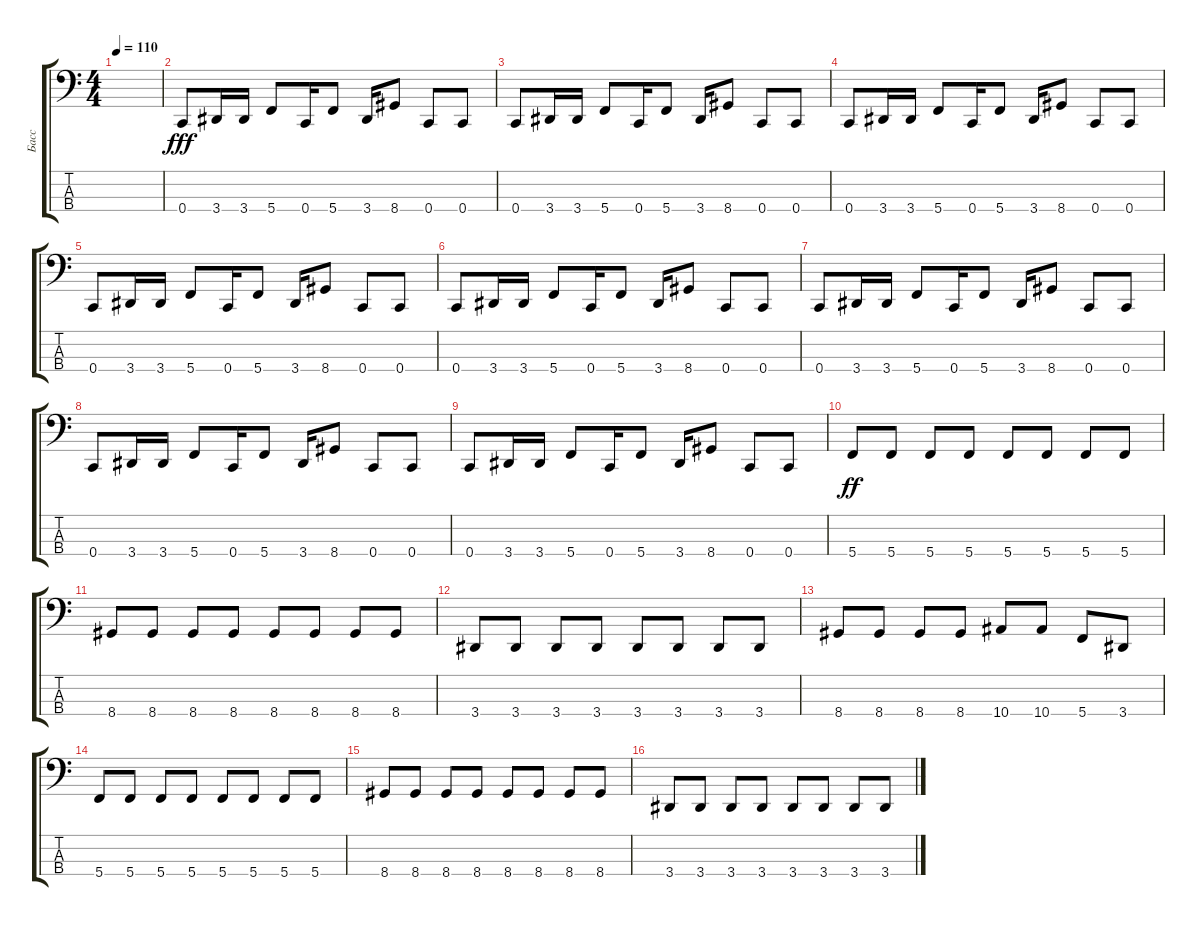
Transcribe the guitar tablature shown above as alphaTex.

\track ("Басс" "Басс") {instrument electricbassfinger}
\staff {score tabs}
\tuning (F2 C2 G1 C1) {hide}
\ts (4 4)
\tempo 110
\clef f4
\ks c
|
0.4.8{dy fff} 3.4.16 3.4.16 5.4.8 0.4.16 5.4.8 3.4.16 8.4.8 0.4.8 0.4.8 |
0.4.8 3.4.16 3.4.16 5.4.8 0.4.16 5.4.8 3.4.16 8.4.8 0.4.8 0.4.8 |
0.4.8 3.4.16 3.4.16 5.4.8 0.4.16 5.4.8 3.4.16 8.4.8 0.4.8 0.4.8 |
0.4.8 3.4.16 3.4.16 5.4.8 0.4.16 5.4.8 3.4.16 8.4.8 0.4.8 0.4.8 |
0.4.8 3.4.16 3.4.16 5.4.8 0.4.16 5.4.8 3.4.16 8.4.8 0.4.8 0.4.8 |
0.4.8 3.4.16 3.4.16 5.4.8 0.4.16 5.4.8 3.4.16 8.4.8 0.4.8 0.4.8 |
0.4.8 3.4.16 3.4.16 5.4.8 0.4.16 5.4.8 3.4.16 8.4.8 0.4.8 0.4.8 |
0.4.8 3.4.16 3.4.16 5.4.8 0.4.16 5.4.8 3.4.16 8.4.8 0.4.8 0.4.8 |
5.4.8{dy ff} 5.4.8 5.4.8 5.4.8 5.4.8 5.4.8 5.4.8 5.4.8 |
8.4.8 8.4.8 8.4.8 8.4.8 8.4.8 8.4.8 8.4.8 8.4.8 |
3.4.8 3.4.8 3.4.8 3.4.8 3.4.8 3.4.8 3.4.8 3.4.8 |
8.4.8 8.4.8 8.4.8 8.4.8 10.4.8 10.4.8 5.4.8 3.4.8 |
5.4.8 5.4.8 5.4.8 5.4.8 5.4.8 5.4.8 5.4.8 5.4.8 |
8.4.8 8.4.8 8.4.8 8.4.8 8.4.8 8.4.8 8.4.8 8.4.8 |
3.4.8 3.4.8 3.4.8 3.4.8 3.4.8 3.4.8 3.4.8 3.4.8
